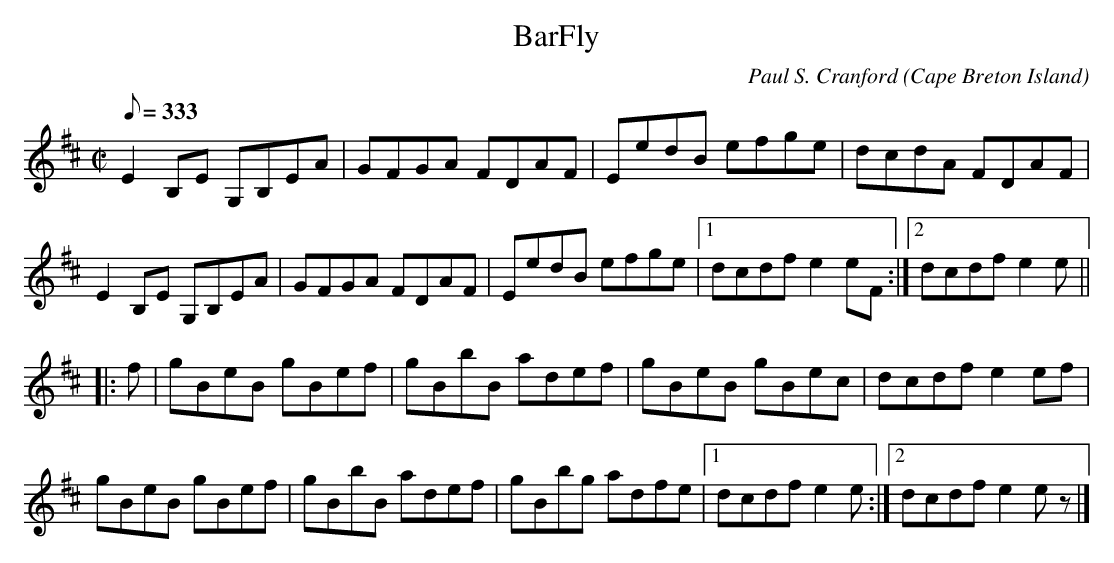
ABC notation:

X:1
T:BarFly
C:Paul S. Cranford
O:Cape Breton Island
L:1/8
Q:333
M:C|
K:Edor
E2 B,E G,B,EA|GFGA FDAF|EedB efge|dcdA FDAF|
E2 B,E G,B,EA|GFGA FDAF|EedB efge|1dcdf e2 eF:|2dcdf e2 e||
|:f|gBeB gBef|gBbB adef|gBeB gBec|dcdf e2 ef|
gBeB gBef|gBbB adef|gBbg adfe|1dcdf e2 e:|2dcdf e2 e z|]
